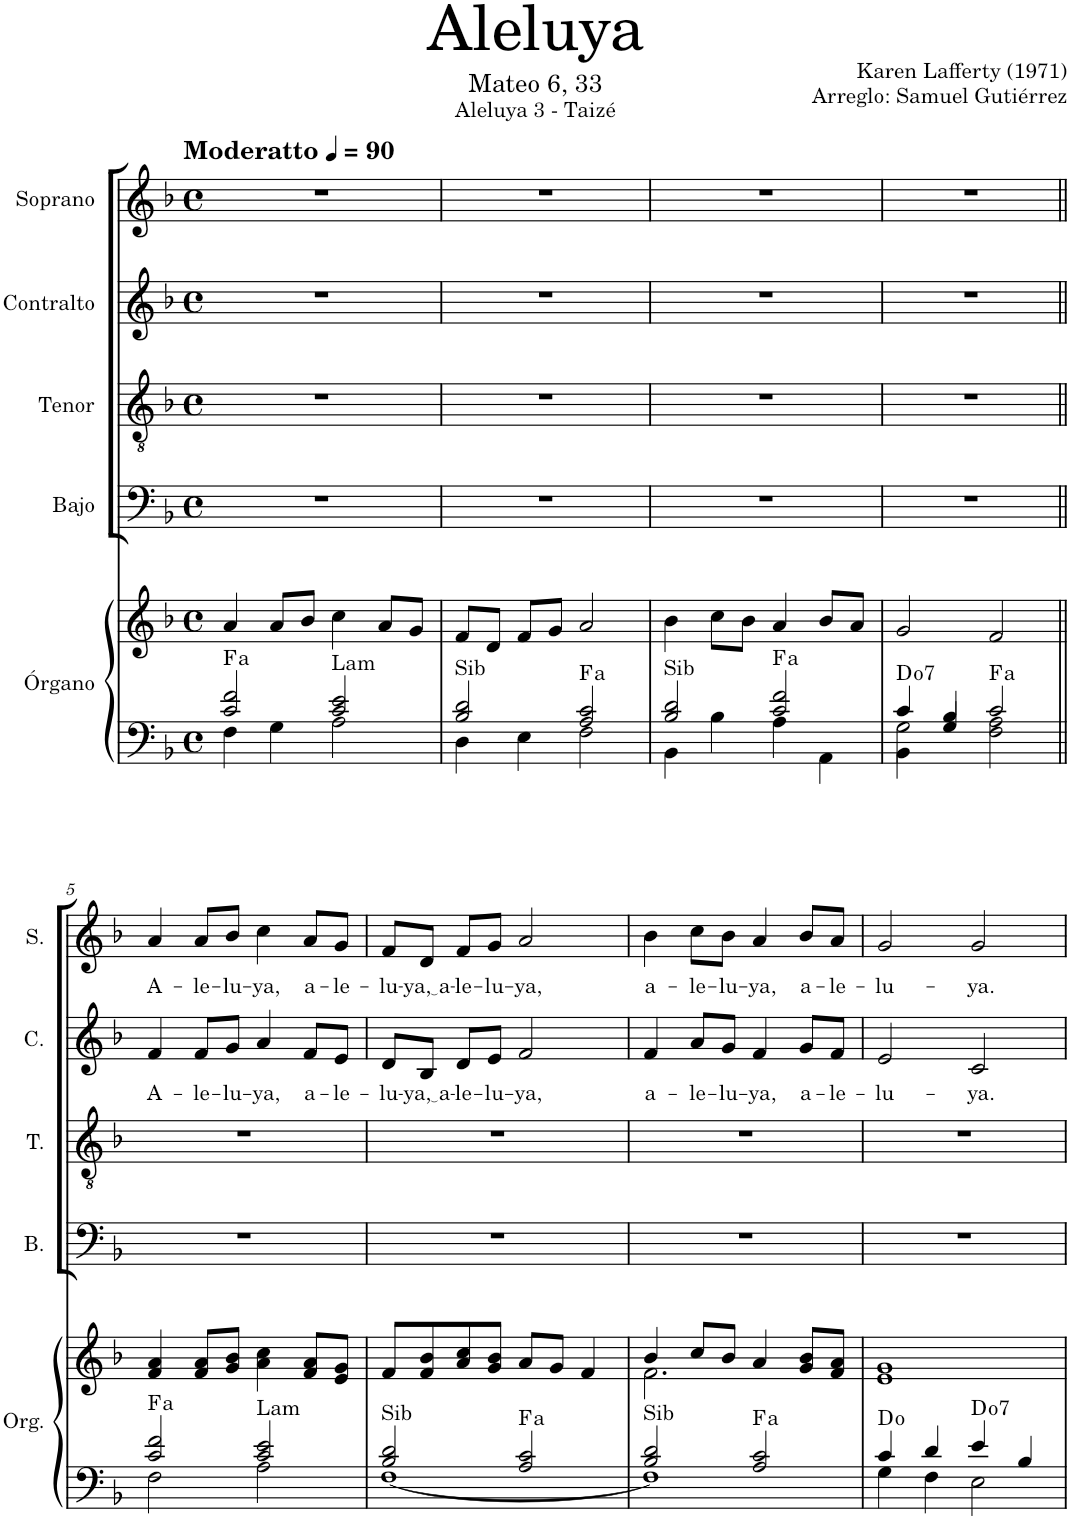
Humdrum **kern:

**kern	**kern	**harte	**kern	**kern	**kern	**text	**kern	**text
*part5	*part5	*part5	*part4	*part3	*part2	*part2	*part1	*part1
*staff6	*staff5	*	*staff4	*staff3	*staff2	*staff2	*staff1	*staff1
*I"Órgano	*	*	*I"Bajo	*I"Tenor	*I"Contralto	*	*I"Soprano	*
*	*	*	*I'B.	*I'T.	*I'C.	*	*I'S.	*
*clefF4	*clefG2	*	*clefF4	*clefGv2	*clefG2	*	*clefG2	*
*k[b-]	*k[b-]	*	*k[b-]	*k[b-]	*k[b-]	*	*k[b-]	*
*M4/4	*M4/4	*	*M4/4	*M4/4	*M4/4	*	*M4/4	*
*met(c)	*met(c)	*	*met(c)	*met(c)	*met(c)	*	*met(c)	*
*MM90	*MM90	*	*MM90	*MM90	*MM90	*	*MM90	*
=1	=1	=1	=1	=1	=1	=1	=1	=1
*^	*	*	*	*	*	*	*	*
!	!	!	!LO:H:kt=a	!	!	!	!	!LO:TX:a:B:t=Moderatto	!
2c/ 2f/	4F\	4a/	.	1r	1r	1r	.	1r	.
.	4G\	8a/L	.	.	.	.	.	.	.
.	.	8b-/J	.	.	.	.	.	.	.
!	!	!	!LO:H:kt=Lam	!	!	!	!	!	!
2c/ 2e/	2A\	4cc\	N	.	.	.	.	.	.
.	.	8a/L	.	.	.	.	.	.	.
.	.	8g/J	.	.	.	.	.	.	.
=2	=2	=2	=2	=2	=2	=2	=2	=2	=2
!	!	!	!LO:H:kt=Sib	!	!	!	!	!	!
2B-/ 2d/	4D\	8f/L	N	1r	1r	1r	.	1r	.
.	.	8d/J	.	.	.	.	.	.	.
.	4E\	8f/L	.	.	.	.	.	.	.
.	.	8g/J	.	.	.	.	.	.	.
!	!	!	!LO:H:kt=a	!	!	!	!	!	!
2A/ 2c/	2F\	2a/	.	.	.	.	.	.	.
=3	=3	=3	=3	=3	=3	=3	=3	=3	=3
!	!	!	!LO:H:kt=Sib	!	!	!	!	!	!
2B-/ 2d/	4BB-\	4b-\	N	1r	1r	1r	.	1r	.
.	4B-\	8cc\L	.	.	.	.	.	.	.
.	.	8b-\J	.	.	.	.	.	.	.
!	!	!	!LO:H:kt=a	!	!	!	!	!	!
2c/ 2f/	4A\	4a/	.	.	.	.	.	.	.
.	4AA\	8b-/L	.	.	.	.	.	.	.
.	.	8a/J	.	.	.	.	.	.	.
=4	=4	=4	=4	=4	=4	=4	=4	=4	=4
*	*^	*	*	*	*	*	*	*	*
!	!	!	!	!LO:H:kt=7	!	!	!	!	!	!
4c/	2G\	4BB-\	2g/	D:dim7	1r	1r	1r	.	1r	.
4B-/	.	4G/	.	.	.	.	.	.	.	.
!	!	!	!	!LO:H:kt=a	!	!	!	!	!	!
2c/	2F\ 2A\	2ryy	2f/	.	.	.	.	.	.	.
!!LO:LB:g=z
=5||	=5||	=5||	=5||	=5||	=5||	=5||	=5||	=5||	=5||	=5||
!	!	!	!	!LO:H:kt=a	!	!	!	!LO:LY:b	!	!LO:LY:b
*	*v	*v	*	*	*	*	*	*	*	*
2c/ 2f/	2F\	4f/ 4a/	.	1r	1r	4f/	A-	4a/	A-
!	!	!	!	!	!	!	!LO:LY:b	!	!LO:LY:b
.	.	8f/ 8a/L	.	.	.	8f/L	-le-	8a/L	-le-
!	!	!	!	!	!	!	!LO:LY:b	!	!LO:LY:b
.	.	8g/ 8b-/J	.	.	.	8g/J	-lu-	8b-/J	-lu-
!	!	!	!LO:H:kt=Lam	!	!	!	!LO:LY:b	!	!LO:LY:b
2c/ 2e/	2A\	4a\ 4cc\	N	.	.	4a/	-ya,	4cc\	-ya,
!	!	!	!	!	!	!	!LO:LY:b	!	!LO:LY:b
.	.	8f/ 8a/L	.	.	.	8f/L	a-	8a/L	a-
!	!	!	!	!	!	!	!LO:LY:b	!	!LO:LY:b
.	.	8e/ 8g/J	.	.	.	8e/J	-le-	8g/J	-le-
=6	=6	=6	=6	=6	=6	=6	=6	=6	=6
!	!	!	!LO:H:kt=Sib	!	!	!	!LO:LY:b	!	!LO:LY:b
2B-/ 2d/	[1F	8f/L	N	1r	1r	8d/L	-lu-	8f/L	-lu-
!	!	!	!	!	!	!	!LO:LY:b	!	!LO:LY:b
.	.	8f/ 8b-/	.	.	.	8B-/J	ya, a	8d/J	ya, a
!	!	!	!	!	!	!	!LO:LY:b	!	!LO:LY:b
.	.	8a/ 8cc/	.	.	.	8d/L	-le-	8f/L	-le-
!	!	!	!	!	!	!	!LO:LY:b	!	!LO:LY:b
.	.	8g/ 8b-/J	.	.	.	8e/J	-lu-	8g/J	-lu-
!	!	!	!LO:H:kt=a	!	!	!	!LO:LY:b	!	!LO:LY:b
2A/ 2c/	.	8a/L	.	.	.	2f/	-ya,	2a/	-ya,
.	.	8g/J	.	.	.	.	.	.	.
.	.	4f/	.	.	.	.	.	.	.
=7	=7	=7	=7	=7	=7	=7	=7	=7	=7
*	*	*^	*	*	*	*	*	*	*
!	!	!	!	!LO:H:kt=Sib	!	!	!	!LO:LY:b	!	!LO:LY:b
2B-/ 2d/	1F]	4b-/	2.f\	N	1r	1r	4f/	a-	4b-\	a-
!	!	!	!	!	!	!	!	!LO:LY:b	!	!LO:LY:b
.	.	8cc/L	.	.	.	.	8a/L	-le-	8cc\L	-le-
!	!	!	!	!	!	!	!	!LO:LY:b	!	!LO:LY:b
.	.	8b-/J	.	.	.	.	8g/J	-lu-	8b-\J	-lu-
!	!	!	!	!LO:H:kt=a	!	!	!	!LO:LY:b	!	!LO:LY:b
2A/ 2c/	.	4a/	.	.	.	.	4f/	-ya,	4a/	-ya,
!	!	!	!	!	!	!	!	!LO:LY:b	!	!LO:LY:b
.	.	8g/ 8b-/L	4ryy	.	.	.	8g/L	a-	8b-/L	a-
!	!	!	!	!	!	!	!	!LO:LY:b	!	!LO:LY:b
.	.	8f/ 8a/J	.	.	.	.	8f/J	-le-	8a/J	-le-
=8	=8	=8	=8	=8	=8	=8	=8	=8	=8	=8
!	!	!	!	!	!	!	!	!LO:LY:b	!	!LO:LY:b
4c/	4G\	1e 1g	2ryy	D:dim	1r	1r	2e/	-lu-	2g/	-lu-
4d/	4F\	.	.	.	.	.	.	.	.	.
!	!	!	!	!LO:H:kt=7	!	!	!	!LO:LY:b	!	!LO:LY:b
4e/	2E\	.	2ryy	D:dim7	.	.	2c/	-ya.	2g/	-ya.
4B-/	.	.	.	.	.	.	.	.	.	.
*v	*v	*	*	*	*	*	*	*	*	*
*	*v	*v	*	*	*	*	*	*	*
=	=	=	=	=	=	=	=	=
*-	*-	*-	*-	*-	*-	*-	*-	*-
